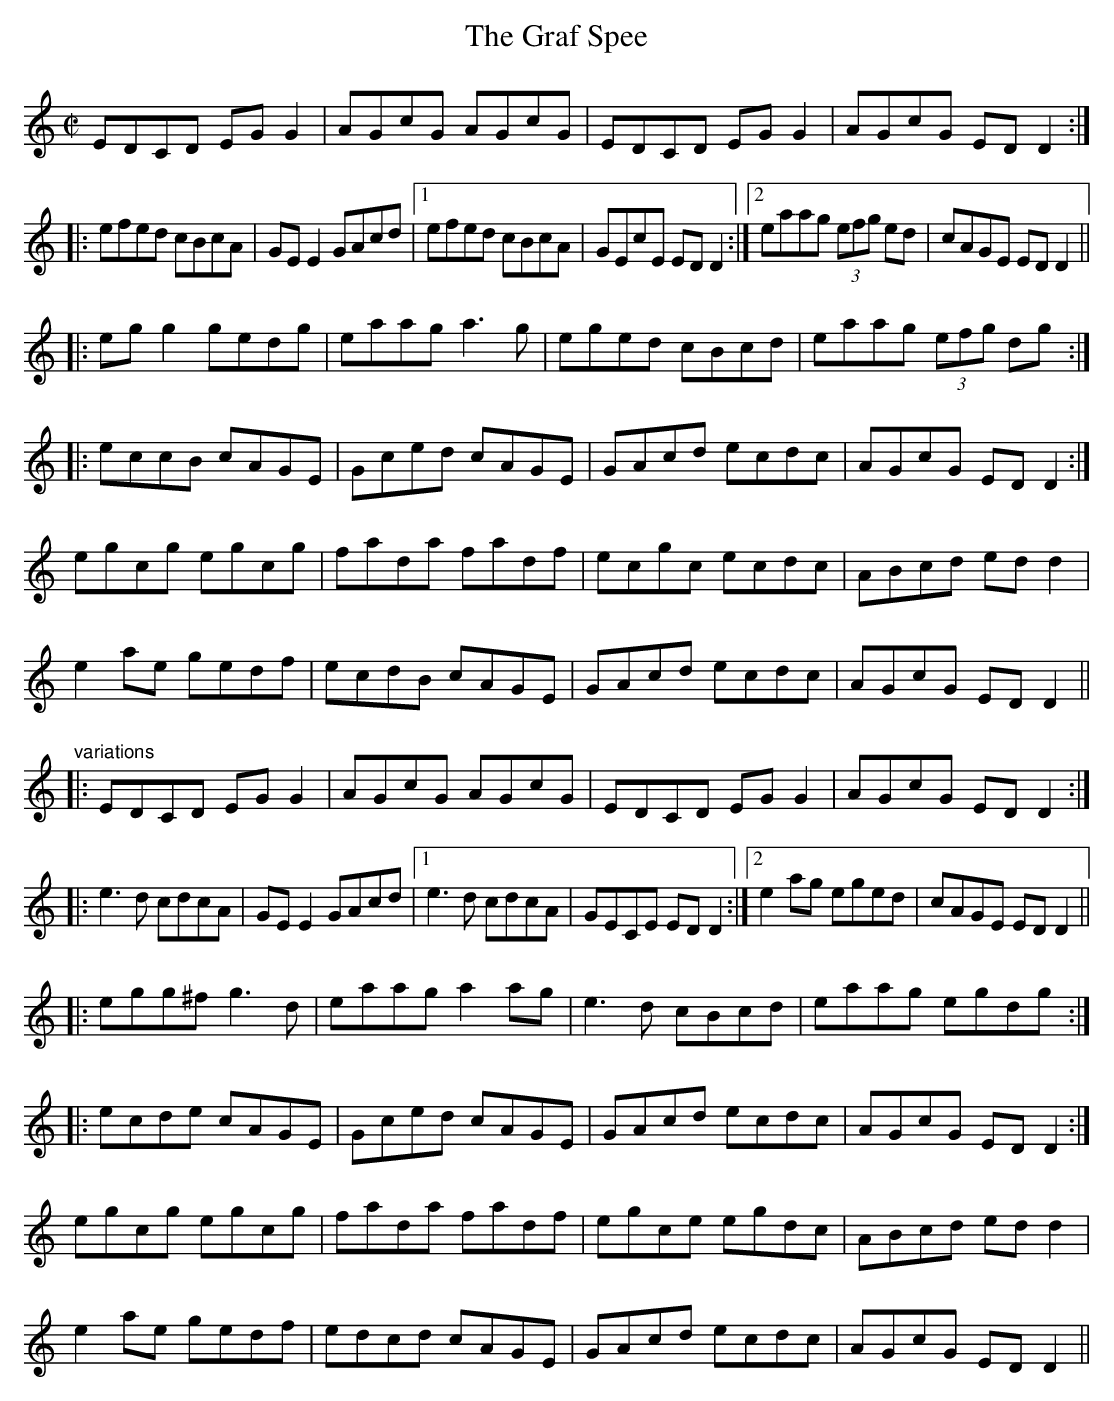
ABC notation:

X:1
T:Graf Spee, The
M:C|
K:C
EDCD EGG2|AGcG AGcG|EDCD EGG2|AGcG EDD2:|
|:efed cBcA|GEE2 GAcd|1 efed cBcA|GEcE EDD2:|2 eaag (3efg ed|cAGE EDD2||
|:egg2 gedg|eaag a3g|eged cBcd|eaag (3efg dg:|
|:eccB cAGE|Gced cAGE|GAcd ecdc|AGcG EDD2:|
egcg egcg|fada fadf|ecgc ecdc|ABcd edd2|
e2ae gedf|ecdB cAGE|GAcd ecdc|AGcG EDD2||
"variations"
|:EDCD EGG2|AGcG AGcG|EDCD EGG2|AGcG EDD2:|
|:e3d cdcA|GEE2 GAcd|1 e3d cdcA|GECE EDD2:|2 e2ag eged|cAGE EDD2||
|:egg^f g3d|eaag a2ag|e3d cBcd|eaag egdg:|
|:ecde cAGE|Gced cAGE|GAcd ecdc|AGcG EDD2:|
egcg egcg|fada fadf|egce egdc|ABcd edd2|
e2ae gedf|edcd cAGE|GAcd ecdc|AGcG EDD2||
